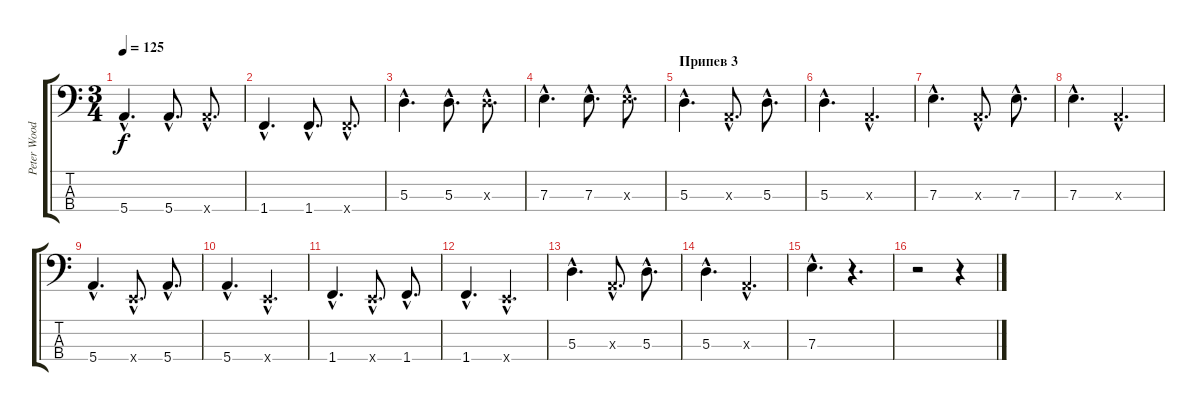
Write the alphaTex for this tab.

\track ("Peter Woodrobe" "Peter Wood") {instrument electricbasspick}
\staff {score tabs}
\tuning (G2 D2 A1 E1) {hide}
\ts (3 4)
\tempo 125
\clef f4
\ks c
5.4{hac}.4{d dy f} 5.4{hac}.8{d} 5.4{hac x}.8{d} |
1.4{hac}.4{d} 1.4{hac}.8{d} 1.4{hac x}.8{d} |
5.3{hac}.4{d} 5.3{hac}.8{d} 5.3{hac x}.8{d} |
7.3{hac}.4{d} 7.3{hac}.8{d} 7.3{hac x}.8{d} |
\section ("" "Припев 3")
5.3{hac}.4{d} 0.3{hac x}.8{d} 5.3{hac}.8{d} |
5.3{hac}.4{d} 0.3{hac x}.4{d} |
7.3{hac}.4{d} 0.3{hac x}.8{d} 7.3{hac}.8{d} |
7.3{hac}.4{d} 0.3{hac x}.4{d} |
5.4{hac}.4{d} 0.4{hac x}.8{d} 5.4{hac}.8{d} |
5.4{hac}.4{d} 0.4{hac x}.4{d} |
1.4{hac}.4{d} 0.4{hac x}.8{d} 1.4{hac}.8{d} |
1.4{hac}.4{d} 0.4{hac x}.4{d} |
5.3{hac}.4{d} 0.3{hac x}.8{d} 5.3{hac}.8{d} |
5.3{hac}.4{d} 0.3{hac x}.4{d} |
7.3{hac}.4{d} r.4{d} |
r.2 r.4
